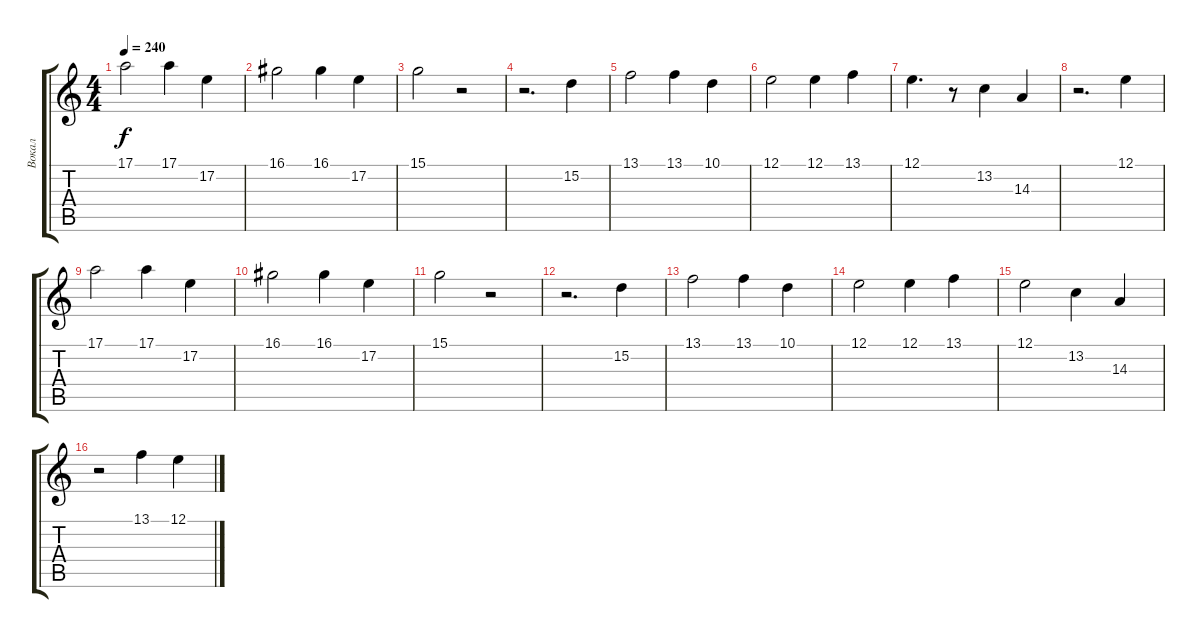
\track ("Вокал" "Вокал") {instrument percussiveorgan}
\staff {score tabs}
\tuning (E4 B3 G3 D3 A2 E2) {hide}
\ts (4 4)
\tempo 240
\clef g2
\ks c
17.1.2{dy f} 17.1.4 17.2.4 |
16.1.2 16.1.4 17.2.4 |
15.1.2 r.2 |
r.2{d} 15.2.4 |
13.1.2 13.1.4 10.1.4 |
12.1.2 12.1.4 13.1.4 |
12.1.4{d} r.8 13.2.4 14.3.4 |
r.2{d} 12.1.4 |
17.1.2 17.1.4 17.2.4 |
16.1.2 16.1.4 17.2.4 |
15.1.2 r.2 |
r.2{d} 15.2.4 |
13.1.2 13.1.4 10.1.4 |
12.1.2 12.1.4 13.1.4 |
12.1.2 13.2.4 14.3.4 |
r.2 13.1.4 12.1.4
